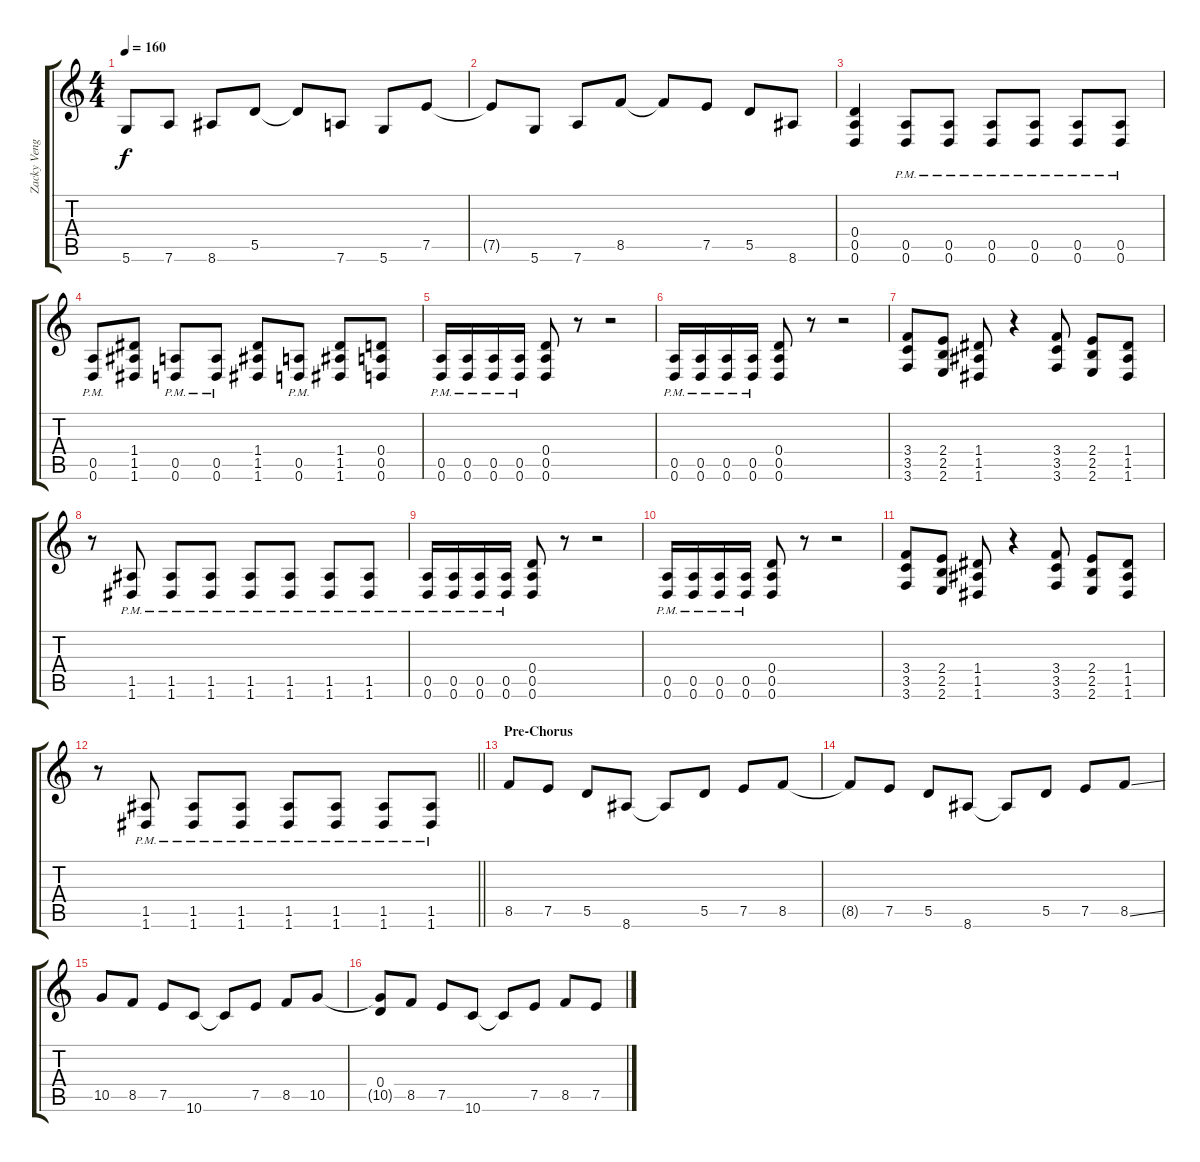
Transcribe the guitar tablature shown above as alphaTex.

\track ("Zacky Vengeance Ryhtem" "Zacky Veng") {instrument distortionguitar}
\staff {score tabs}
\tuning (E4 B3 G3 D3 A2 D2) {hide}
\ts (4 4)
\tempo 160
\clef g2
\ks c
5.6.8{dy f} 7.6.8 8.6.8 5.5.8 5.5{t}.8 7.6.8 5.6.8 7.5.8 |
7.5{t}.8 5.6.8 7.6.8 8.5.8 8.5{t}.8 7.5.8 5.5.8 8.6.8 |
(0.4 0.5 0.6).4 (0.5{pm} 0.6{pm}).8 (0.5{pm} 0.6{pm}).8 (0.5{pm} 0.6{pm}).8 (0.5{pm} 0.6{pm}).8 (0.5{pm} 0.6{pm}).8 (0.5{pm} 0.6{pm}).8 |
(0.5{pm} 0.6{pm}).8 (1.4 1.5 1.6).8 (0.5{pm} 0.6{pm}).8 (0.5{pm} 0.6{pm}).8 (1.4 1.5 1.6).8 (0.5{pm} 0.6{pm}).8 (1.4 1.5 1.6).8 (0.4 0.5 0.6).8 |
(0.5{pm} 0.6{pm}).16 (0.5{pm} 0.6{pm}).16 (0.5{pm} 0.6{pm}).16 (0.5{pm} 0.6{pm}).16 (0.4 0.5 0.6).8 r.8 r.2 |
(0.5{pm} 0.6{pm}).16 (0.5{pm} 0.6{pm}).16 (0.5{pm} 0.6{pm}).16 (0.5{pm} 0.6{pm}).16 (0.4 0.5 0.6).8 r.8 r.2 |
(3.4 3.5 3.6).8 (2.4 2.5 2.6).8 (1.4 1.5 1.6).8 r.4 (3.4 3.5 3.6).8 (2.4 2.5 2.6).8 (1.4 1.5 1.6).8 |
r.8 (1.5{pm} 1.6{pm}).8 (1.5{pm} 1.6{pm}).8 (1.5{pm} 1.6{pm}).8 (1.5{pm} 1.6{pm}).8 (1.5{pm} 1.6{pm}).8 (1.5{pm} 1.6{pm}).8 (1.5{pm} 1.6{pm}).8 |
(0.5{pm} 0.6{pm}).16 (0.5{pm} 0.6{pm}).16 (0.5{pm} 0.6{pm}).16 (0.5{pm} 0.6{pm}).16 (0.4 0.5 0.6).8 r.8 r.2 |
(0.5{pm} 0.6{pm}).16 (0.5{pm} 0.6{pm}).16 (0.5{pm} 0.6{pm}).16 (0.5{pm} 0.6{pm}).16 (0.4 0.5 0.6).8 r.8 r.2 |
(3.4 3.5 3.6).8 (2.4 2.5 2.6).8 (1.4 1.5 1.6).8 r.4 (3.4 3.5 3.6).8 (2.4 2.5 2.6).8 (1.4 1.5 1.6).8 |
\barLineRight lightlight
r.8 (1.5{pm} 1.6{pm}).8 (1.5{pm} 1.6{pm}).8 (1.5{pm} 1.6{pm}).8 (1.5{pm} 1.6{pm}).8 (1.5{pm} 1.6{pm}).8 (1.5{pm} 1.6{pm}).8 (1.5{pm} 1.6{pm}).8 |
\section ("" "Pre-Chorus")
8.5.8 7.5.8 5.5.8 8.6.8 8.6{t}.8 5.5.8 7.5.8 8.5.8 |
8.5{t}.8 7.5.8 5.5.8 8.6.8 8.6{t}.8 5.5.8 7.5.8 8.5{ss}.8 |
10.5.8 8.5.8 7.5.8 10.6.8 10.6{t}.8 7.5.8 8.5.8 10.5.8 |
(0.4 10.5{t}).8 8.5.8 7.5.8 10.6.8 10.6{t}.8 7.5.8 8.5.8 7.5{ss}.8
